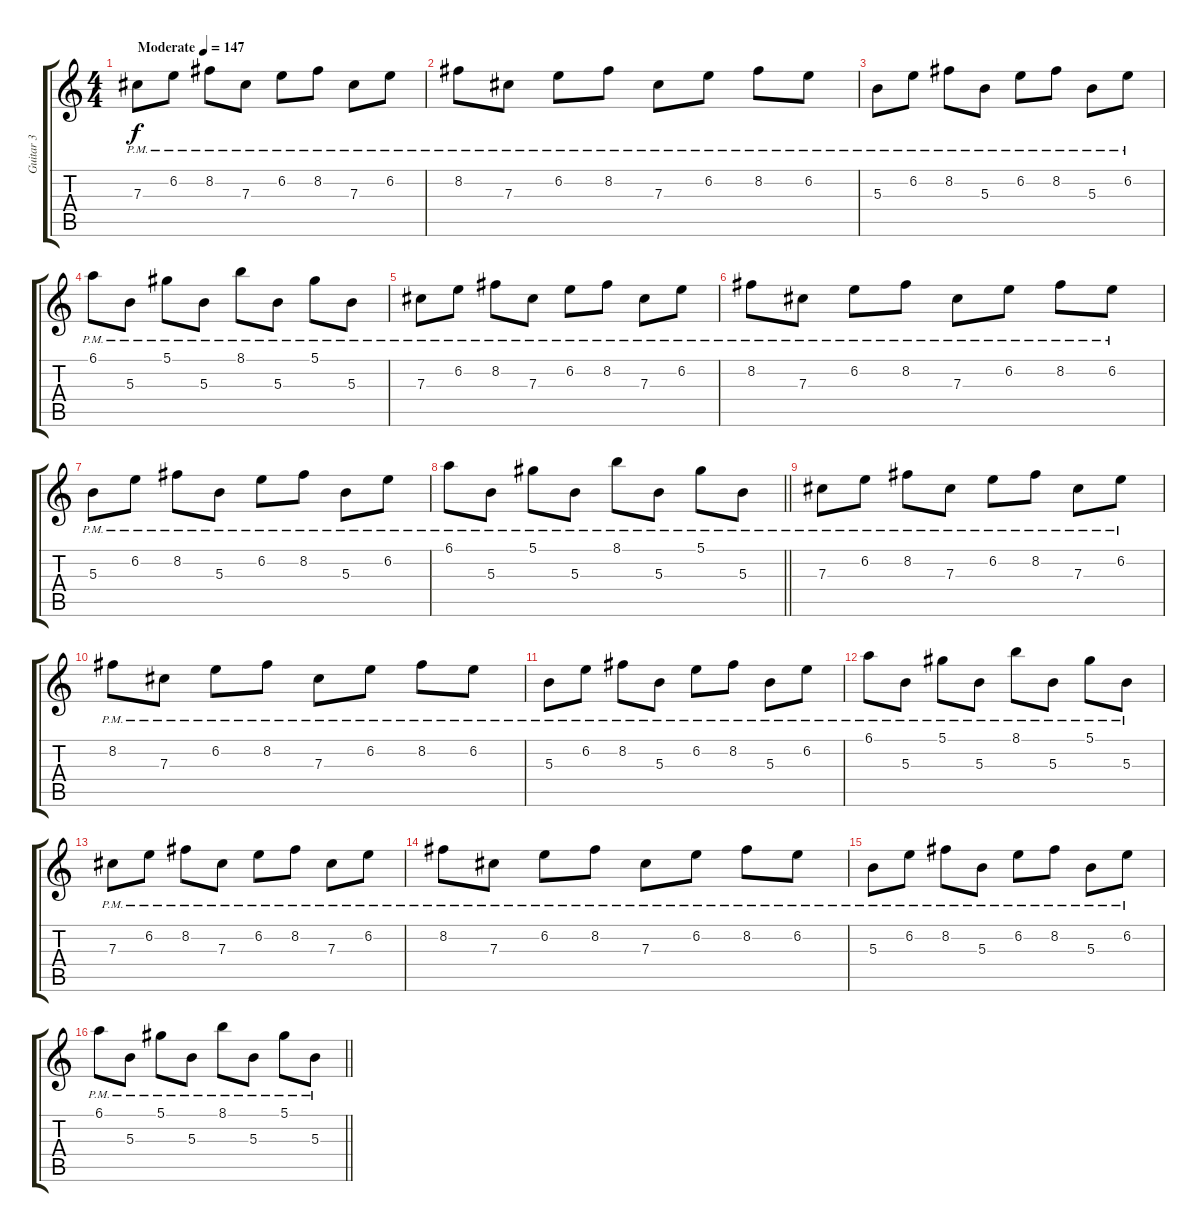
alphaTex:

\track ("Guitar 3" "Guitar 3") {instrument distortionguitar}
\staff {score tabs}
\tuning (Eb4 Bb3 Gb3 Db3 Ab2 Eb2) {hide}
\ts (4 4)
\tempo (147 "Moderate")
\clef g2
\ks c
7.3{pm}.8{dy f instrument distortionguitar} 6.2{pm}.8 8.2{pm}.8 7.3{pm}.8 6.2{pm}.8 8.2{pm}.8 7.3{pm}.8 6.2{pm}.8 |
8.2{pm}.8 7.3{pm}.8 6.2{pm}.8 8.2{pm}.8 7.3{pm}.8 6.2{pm}.8 8.2{pm}.8 6.2{pm}.8 |
5.3{pm}.8 6.2{pm}.8 8.2{pm}.8 5.3{pm}.8 6.2{pm}.8 8.2{pm}.8 5.3{pm}.8 6.2{pm}.8 |
6.1{pm}.8 5.3{pm}.8 5.1{pm}.8 5.3{pm}.8 8.1{pm}.8 5.3{pm}.8 5.1{pm}.8 5.3{pm}.8 |
7.3{pm}.8 6.2{pm}.8 8.2{pm}.8 7.3{pm}.8 6.2{pm}.8 8.2{pm}.8 7.3{pm}.8 6.2{pm}.8 |
8.2{pm}.8 7.3{pm}.8 6.2{pm}.8 8.2{pm}.8 7.3{pm}.8 6.2{pm}.8 8.2{pm}.8 6.2{pm}.8 |
5.3{pm}.8 6.2{pm}.8 8.2{pm}.8 5.3{pm}.8 6.2{pm}.8 8.2{pm}.8 5.3{pm}.8 6.2{pm}.8 |
\barLineRight lightlight
6.1{pm}.8 5.3{pm}.8 5.1{pm}.8 5.3{pm}.8 8.1{pm}.8 5.3{pm}.8 5.1{pm}.8 5.3{pm}.8 |
7.3{pm}.8 6.2{pm}.8 8.2{pm}.8 7.3{pm}.8 6.2{pm}.8 8.2{pm}.8 7.3{pm}.8 6.2{pm}.8 |
8.2{pm}.8 7.3{pm}.8 6.2{pm}.8 8.2{pm}.8 7.3{pm}.8 6.2{pm}.8 8.2{pm}.8 6.2{pm}.8 |
5.3{pm}.8 6.2{pm}.8 8.2{pm}.8 5.3{pm}.8 6.2{pm}.8 8.2{pm}.8 5.3{pm}.8 6.2{pm}.8 |
6.1{pm}.8 5.3{pm}.8 5.1{pm}.8 5.3{pm}.8 8.1{pm}.8 5.3{pm}.8 5.1{pm}.8 5.3{pm}.8 |
7.3{pm}.8 6.2{pm}.8 8.2{pm}.8 7.3{pm}.8 6.2{pm}.8 8.2{pm}.8 7.3{pm}.8 6.2{pm}.8 |
8.2{pm}.8 7.3{pm}.8 6.2{pm}.8 8.2{pm}.8 7.3{pm}.8 6.2{pm}.8 8.2{pm}.8 6.2{pm}.8 |
5.3{pm}.8 6.2{pm}.8 8.2{pm}.8 5.3{pm}.8 6.2{pm}.8 8.2{pm}.8 5.3{pm}.8 6.2{pm}.8 |
\barLineRight lightlight
6.1{pm}.8 5.3{pm}.8 5.1{pm}.8 5.3{pm}.8 8.1{pm}.8 5.3{pm}.8 5.1{pm}.8 5.3{pm}.8
